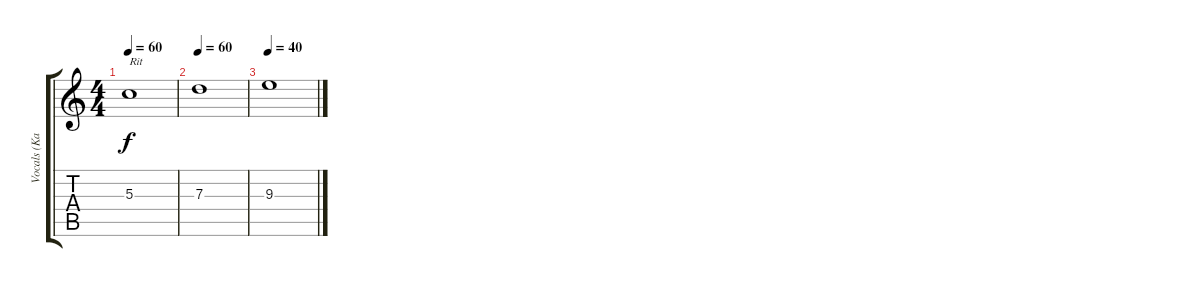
\track ("Vocals (Kapa)" "Vocals (Ka") {instrument electricguitarjazz}
\staff {score tabs}
\tuning (E4 B3 G3 D3 A2 E2) {hide}
\ts (4 4)
\tempo 90
\tempo 60
\clef g2
\ks c
5.3.1{txt "Rit" dy f} |
\tempo 60
7.3.1 |
\tempo 40
9.3.1
